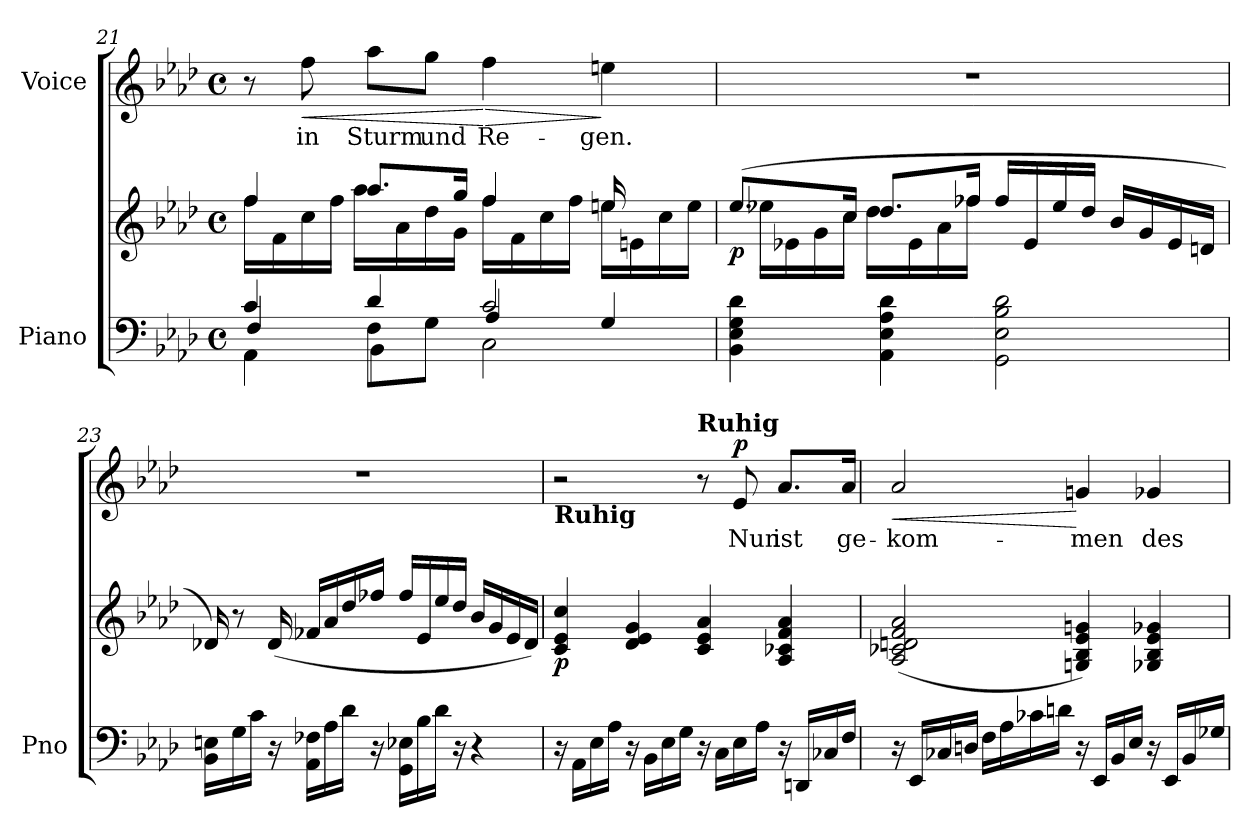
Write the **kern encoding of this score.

**kern	**kern	**dynam	**kern	**text	**dynam
*part2	*part2	*part2	*part1	*part1	*part1
*staff3	*staff2	*staff2/3	*staff1	*staff1	*staff1
*I"Piano	*	*	*I"Voice	*	*
*I'Pno	*	*	*	*	*
*clefF4	*clefG2	*	*clefG2	*	*
*k[b-e-a-d-]	*k[b-e-a-d-]	*	*k[b-e-a-d-]	*	*
*M4/4	*M4/4	*	*M4/4	*	*
*met(c)	*met(c)	*	*met(c)	*	*
=21	=21	=21	=21	=21	=21
*^	*^	*	*	*	*
*	*^	*	*	*	*	*	*
4c/	4F/	4AA-\	4ff/	16ff\LL	.	8r	.	.
.	.	.	.	16f\	.	.	.	.
!	!	!	!	!	!	!	!	!LO:HP:b
.	.	.	.	16cc\	.	8ff\	in	<
.	.	.	.	16ff\JJ	.	.	.	.
4d-/	8F\L	4BB-\	8.aa-/L	16aa-\LL	.	8aa-\L	Sturm	.
.	.	.	.	16a-\	.	.	.	.
.	8G\J	.	.	16dd-\	.	8gg\J	und	.
.	.	.	16gg/Jk	16g\JJ	.	.	.	.
!	!	!	!	!	!	!	!	!LO:HP:n=1:b
2c/	4A-/	2C\	4ff/	16ff\LL	.	4ff\	Re-	[ >
.	.	.	.	16f\	.	.	.	.
.	.	.	.	16cc\	.	.	.	.
.	.	.	.	16ff\JJ	.	.	.	.
.	4G/	.	16een/	16ee\LL	.	4een\	-gen.	]
.	.	.	8.ryy	16en\	.	.	.	.
.	.	.	.	16cc\	.	.	.	.
.	.	.	.	16ee\JJ	.	.	.	.
*v	*v	*v	*	*	*	*	*	*
=22	=22	=22	=22	=22	=22	=22
!	!	!	!LO:DY:b	!	!	!
4BB-\ 4E-\ 4G\ 4d-\	(8.ee-/L	16ee-X\LL	p	1r	.	.
.	.	16e-X\	.	.	.	.
.	.	16g\	.	.	.	.
.	16cc/Jk	16cc\JJ	.	.	.	.
4AA-\ 4E-\ 4A-\ 4d-\	8.dd-/L	16dd-\LL	.	.	.	.
.	.	16e-\	.	.	.	.
.	.	16a-\	.	.	.	.
.	16ff-X/Jk	16ff-\JJ	.	.	.	.
2GG\ 2E-\ 2B-\ 2d-\	16ff-/LL	2ryy	.	.	.	.
.	16e-/	.	.	.	.	.
.	16ee-/	.	.	.	.	.
.	16dd-/JJ	.	.	.	.	.
.	16b-/LL	.	.	.	.	.
.	16g/	.	.	.	.	.
.	16e-/	.	.	.	.	.
.	16dn/JJ	.	.	.	.	.
*	*v	*v	*	*	*	*
=23	=23	=23	=23	=23	=23
16BB-\ 16En\LL	16d-X/)	.	1r	.	.
16G\	8r	.	.	.	.
16c\JJ	.	.	.	.	.
16r	(16d-/	.	.	.	.
16AA-\ 16F-X\LL	16f-X/LL	.	.	.	.
16A-\	16a-/	.	.	.	.
16d-\JJ	16dd-/	.	.	.	.
16r	16ff-X/JJ	.	.	.	.
16GG\ 16E-X\LL	16ff-/LL	.	.	.	.
16B-\	16e-/	.	.	.	.
16d-\JJ	16ee-/	.	.	.	.
16r	16dd-/JJ	.	.	.	.
4r	16b-/LL	.	.	.	.
.	16g/	.	.	.	.
.	16e-/	.	.	.	.
.	16d-/JJ)	.	.	.	.
=24	=24	=24	=24	=24	=24
!	!	!	!LO:TX:b:B:t=Ruhig	!	!
!	!	!LO:DY:b	!	!	!
16r	4c/ 4e-/ 4cc/	p	2r	.	.
16AA-\LL	.	.	.	.	.
16E-\	.	.	.	.	.
16A-\JJ	.	.	.	.	.
16r	4d-/ 4e-/ 4g/	.	.	.	.
16BB-\LL	.	.	.	.	.
16E-\	.	.	.	.	.
16G\JJ	.	.	.	.	.
!	!	!	!LO:TX:a:B:t=Ruhig	!	!
16r	4c/ 4e-/ 4a-/	.	8r	.	.
16C\LL	.	.	.	.	.
!	!	!	!	!	!LO:DY:a
16E-\	.	.	8e-/	Nun	p
16A-\JJ	.	.	.	.	.
16r	4A-/ 4c-X/ 4f/ 4a-/	.	8.a-/L	ist	.
16DDn/LL	.	.	.	.	.
16C-X/	.	.	.	.	.
16F/JJ	.	.	16a-/Jk	ge-	.
=25	=25	=25	=25	=25	=25
!	!	!	!	!	!LO:HP:b
16r	(>2A-/ 2c-X/ 2dn/ 2f/ 2a-/	.	2a-/	-kom-	<
16EE-/LL	.	.	.	.	.
16C-X/	.	.	.	.	.
16Dn/JJ	.	.	.	.	.
16F\LL	.	.	.	.	.
16A-\	.	.	.	.	.
16c-X\	.	.	.	.	.
16dn\JJ	.	.	.	.	.
16r	4Gn/ 4B-/ 4e-/ 4gn/)	.	4gn/	-men	[
16EE-/LL	.	.	.	.	.
16BB-/	.	.	.	.	.
16E-/JJ	.	.	.	.	.
16r	4G-X/ 4B-/ 4e-/ 4g-X/	.	4g-X/	des	.
16EE-/LL	.	.	.	.	.
16BB-/	.	.	.	.	.
16G-X/JJ	.	.	.	.	.
=	=	=	=	=	=
*-	*-	*-	*-	*-	*-
